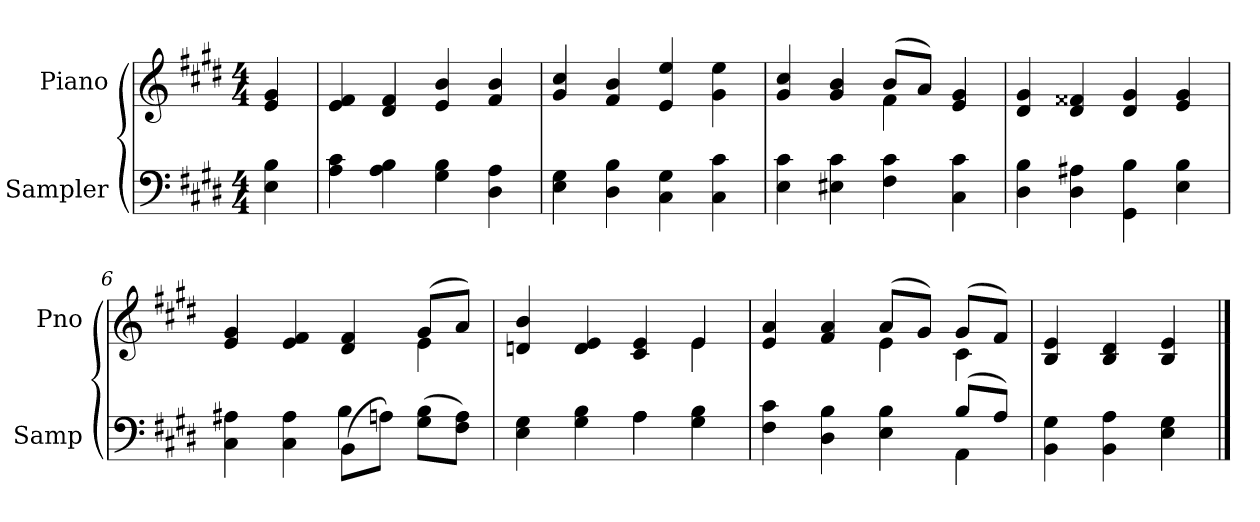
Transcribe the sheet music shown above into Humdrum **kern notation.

**kern	**kern
*part2	*part1
*staff2	*staff1
*I"Sampler	*I"Piano
*I'Samp	*I'Pno
*clefF4	*clefG2
*k[f#c#g#d#]	*k[f#c#g#d#]
*E:	*E:
*M4/4	*M4/4
=1	=1
4E 4B	4e 4g#
=2	=2
4A 4c#	4e 4f#
4A 4B	4d# 4f#
4G# 4B	4e 4b
4D# 4A	4f# 4b
=3	=3
4E 4G#	4g# 4cc#
4D# 4B	4f# 4b
4C# 4G#	4e 4ee
4C# 4c#	4g# 4ee
=4	=4
*	*^
4E 4c#	4g# 4cc#	2ryy
4E#X 4c#	4g# 4b	.
4F# 4c#	(8b/L	4f#
.	8a/J)	.
4C# 4c#	4e 4g#	4ryy
*	*v	*v
=5	=5
4D# 4B	4d# 4g#
4D# 4A#X	4d# 4f##X
4GG# 4B	4d# 4g#
4E 4B	4e 4g#
=6	=6
*^	*^
4C# 4A#X	2ryy	4e 4g#	2.ryy
4C# 4A#	.	4e 4f#	.
(8BB\L	4B	4d# 4f#	.
8An\J)	.	.	.
(8G#\ 8B\L	4ryy	(8g#/L	4e
8F#\ 8A\J)	.	8a/J)	.
=7	=7	=7	=7
4E 4G#	2ryy	4dn 4b	2.ryy
4G# 4B	.	4d 4e	.
4A\	4A	4c# 4e	.
4G# 4B	4ryy	4e/	4e
=8	=8	=8	=8
4F# 4c#	2.ryy	4e 4a	2ryy
4D# 4B	.	4f# 4a	.
4E 4B	.	(8a/L	4e
.	.	8g#/J)	.
(8B/L	4AA	(8g#/L	4c#
8A/J)	.	8f#/J)	.
*v	*v	*	*
*	*v	*v
=9	=9
4BB 4G#	4B 4e
4BB 4A	4B 4d#
4E 4G#	4B 4e
==	==
*-	*-
